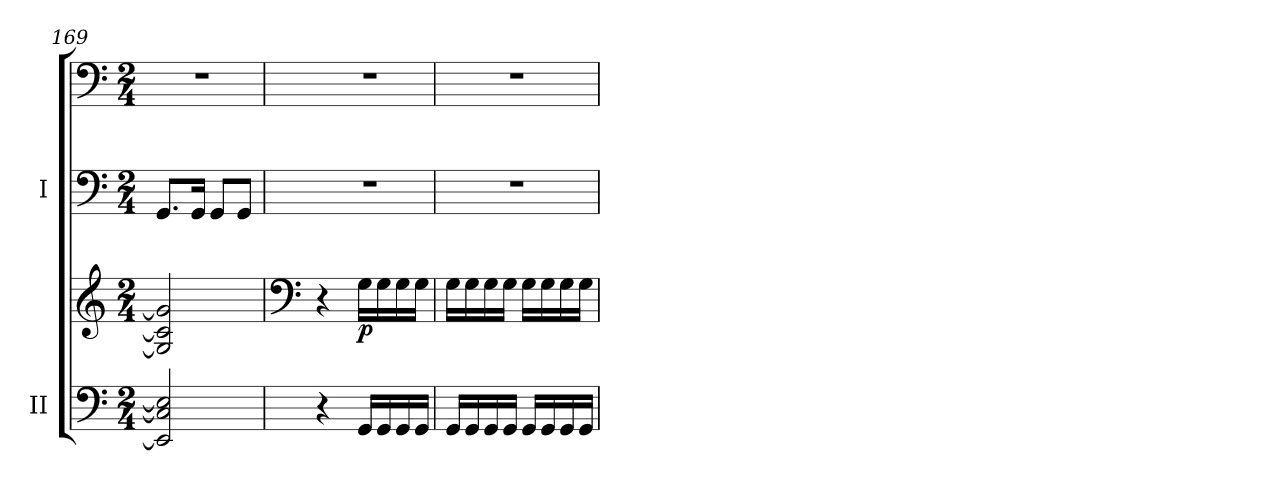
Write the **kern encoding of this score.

**kern	**kern	**dynam	**kern	**kern
*part2	*part2	*part2	*part1	*part1
*staff4	*staff3	*staff3/4	*staff2	*staff1
*I"II	*	*	*I"I	*
*I'II	*	*	*I'I	*
*clefF4	*clefG2	*	*clefF4	*clefF4
*k[]	*k[]	*	*k[]	*k[]
*M2/4	*M2/4	*	*M2/4	*M2/4
=169	=169	=169	=169	=169
2EE-/] 2C/] 2E-/]	2G/] 2c/] 2g/]	.	8.GG/L	2r
.	.	.	16GG/Jk	.
.	.	.	8GG/L	.
.	.	.	8GG/J	.
!!LO:PB:g=z
=170	=170	=170	=170	=170
*	*clefF4	*	*	*
4r	4r	.	2r	2r
!	!	!LO:DY:b	!	!
16GG/LL	16G\LL	p	.	.
16GG/	16G\	.	.	.
16GG/	16G\	.	.	.
16GG/JJ	16G\JJ	.	.	.
=171	=171	=171	=171	=171
16GG/LL	16G\LL	.	2r	2r
16GG/	16G\	.	.	.
16GG/	16G\	.	.	.
16GG/JJ	16G\JJ	.	.	.
16GG/LL	16G\LL	.	.	.
16GG/	16G\	.	.	.
16GG/	16G\	.	.	.
16GG/JJ	16G\JJ	.	.	.
=	=	=	=	=
*-	*-	*-	*-	*-
